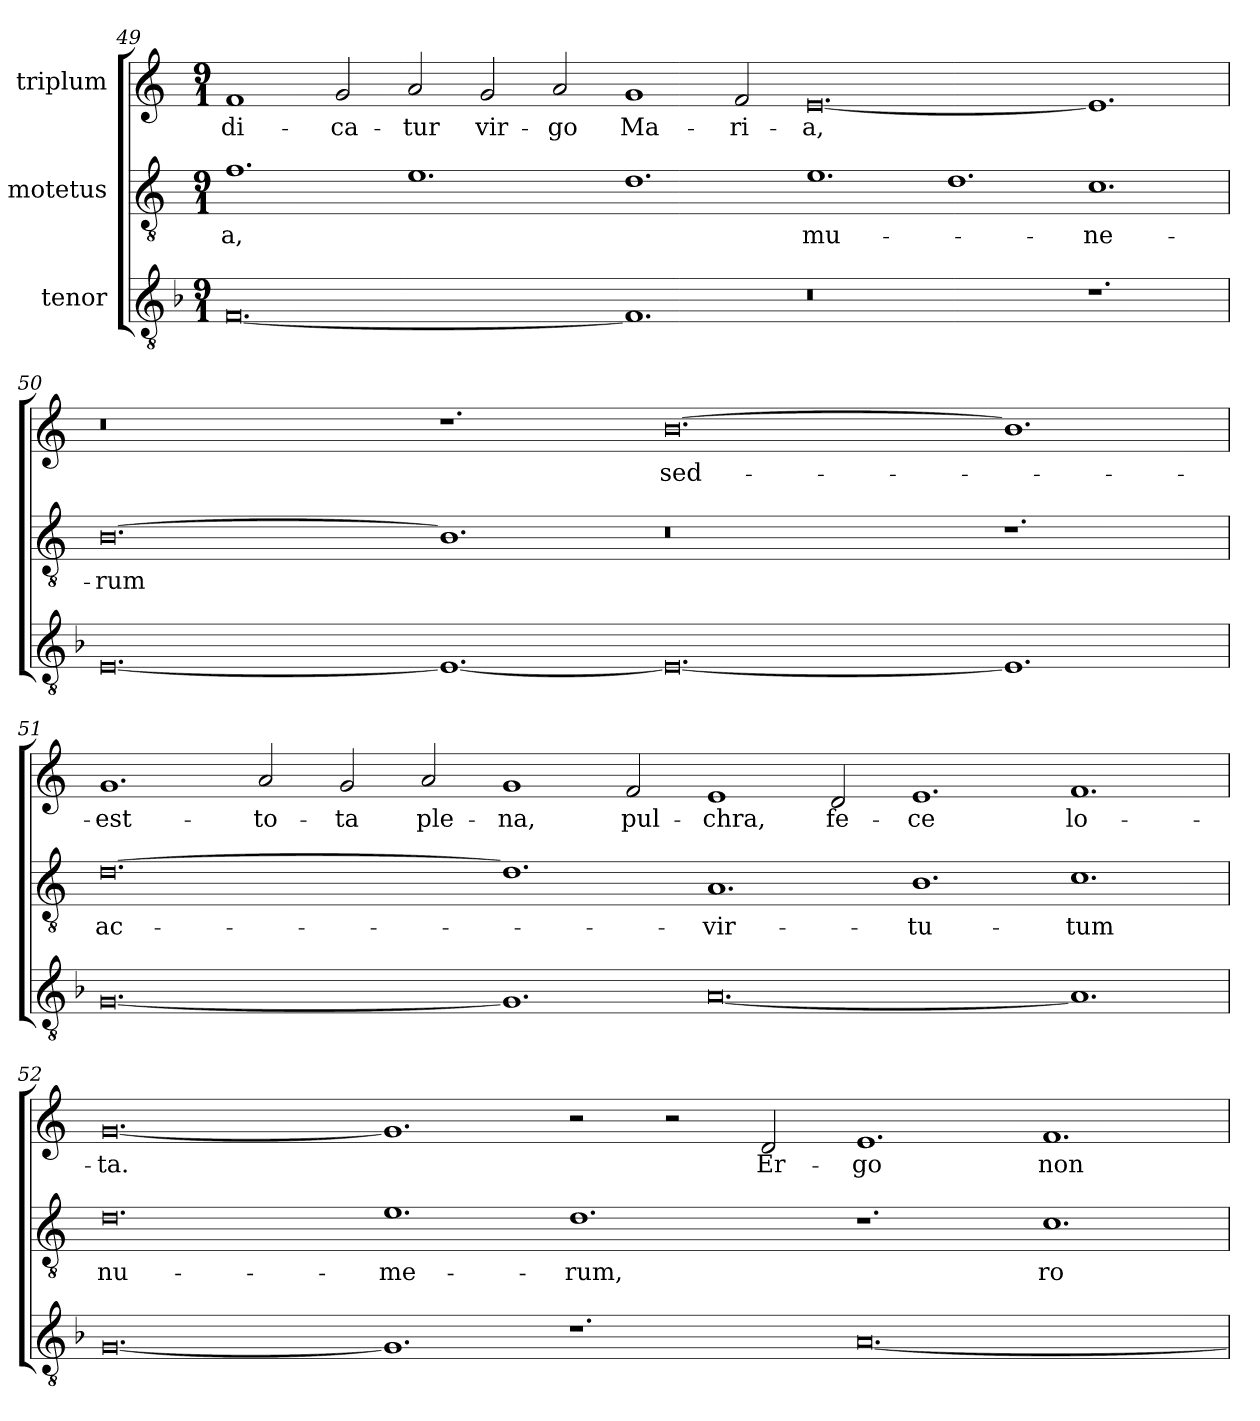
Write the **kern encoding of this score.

**kern	**kern	**text	**kern	**text
*part3	*part2	*part2	*part1	*part1
*staff3	*staff2	*staff2	*staff1	*staff1
*I"tenor	*I"motetus	*	*I"triplum	*
*clefGv2	*clefGv2	*	*clefG2	*
*k[b-]	*k[]	*	*k[]	*
*F:	*C:	*	*C:	*
*M9/1	*M9/1	*	*M9/1	*
=49	=49	=49	=49	=49
[0.F/	1.f\	-a,	1f/	di-
.	.	.	2g/	-ca-
.	1.e\	.	2a/	-tur
.	.	.	2g/	vir-
.	.	.	2a/	-go
1.F/]	1.d\	.	1g/	Ma-
.	.	.	2f/	-ri-
0.r	1.e\	mu-	[0.e/	-a,
.	1.d\	.	.	.
1.r	1.c\	-ne-	1.e/]	.
=50	=50	=50	=50	=50
[0.E/	[0.B\	-rum	0.r	.
1.E/_	1.B\]	.	1.r	.
0.E/_	0.r	.	[0.b\	sed-
1.E/]	1.r	.	1.b\]	.
=51	=51	=51	=51	=51
[0.G/	[0.d\	ac-	1.g/	est-
.	.	.	2a/	to-
.	.	.	2g/	-ta
.	.	.	2a/	ple-
1.G/]	1.d\]	.	1g/	-na,
.	.	.	2f/	pul-
[0.A/	1.A/	vir-	1e/	-chra,
.	.	.	2d/	fe-
.	1.B\	-tu-	1.e/	-ce
1.A/]	1.c\	-tum	1.f/	lo-
=52	=52	=52	=52	=52
[0.G/	0.d\	nu-	[0.g/	-ta.
1.G/]	1.e\	-me-	1.g/]	.
1.r	1.d\	-rum,	2r	.
.	.	.	2r	.
.	.	.	2d/	Er-
[0.A/	1.r	.	1.e/	-go
.	1.c\	ro-	1.f/	non-
=	=	=	=	=
*-	*-	*-	*-	*-
